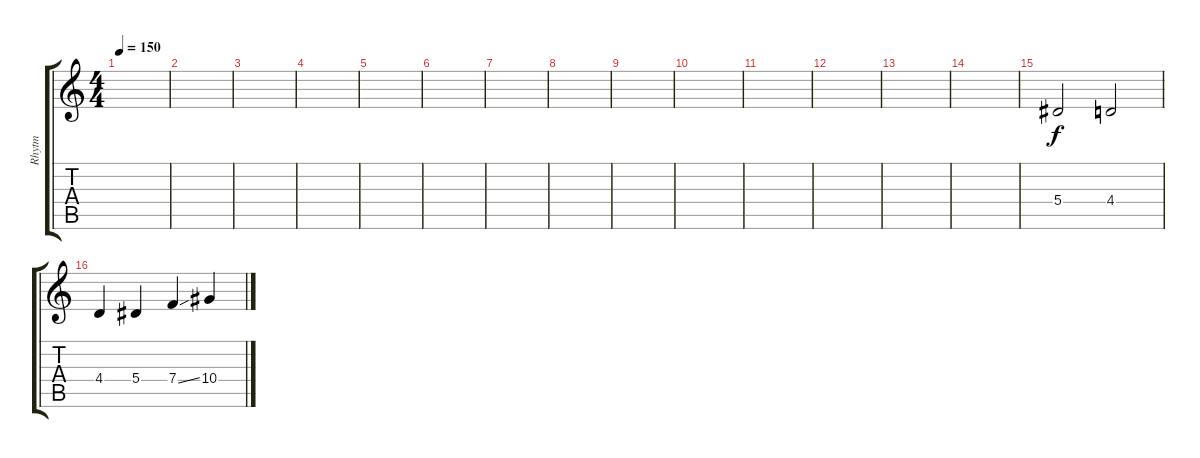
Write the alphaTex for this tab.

\track ("Rhytm" "Rhytm") {instrument distortionguitar}
\staff {score tabs}
\tuning (C4 G3 Eb3 Bb2 F2 C2) {hide}
\ts (4 4)
\tempo 150
\clef g2
\ks c
|
|
|
|
|
|
|
|
|
|
|
|
|
|
5.4.2 4.4.2 |
4.4.4 5.4.4 7.4{ss}.4 10.4.4
